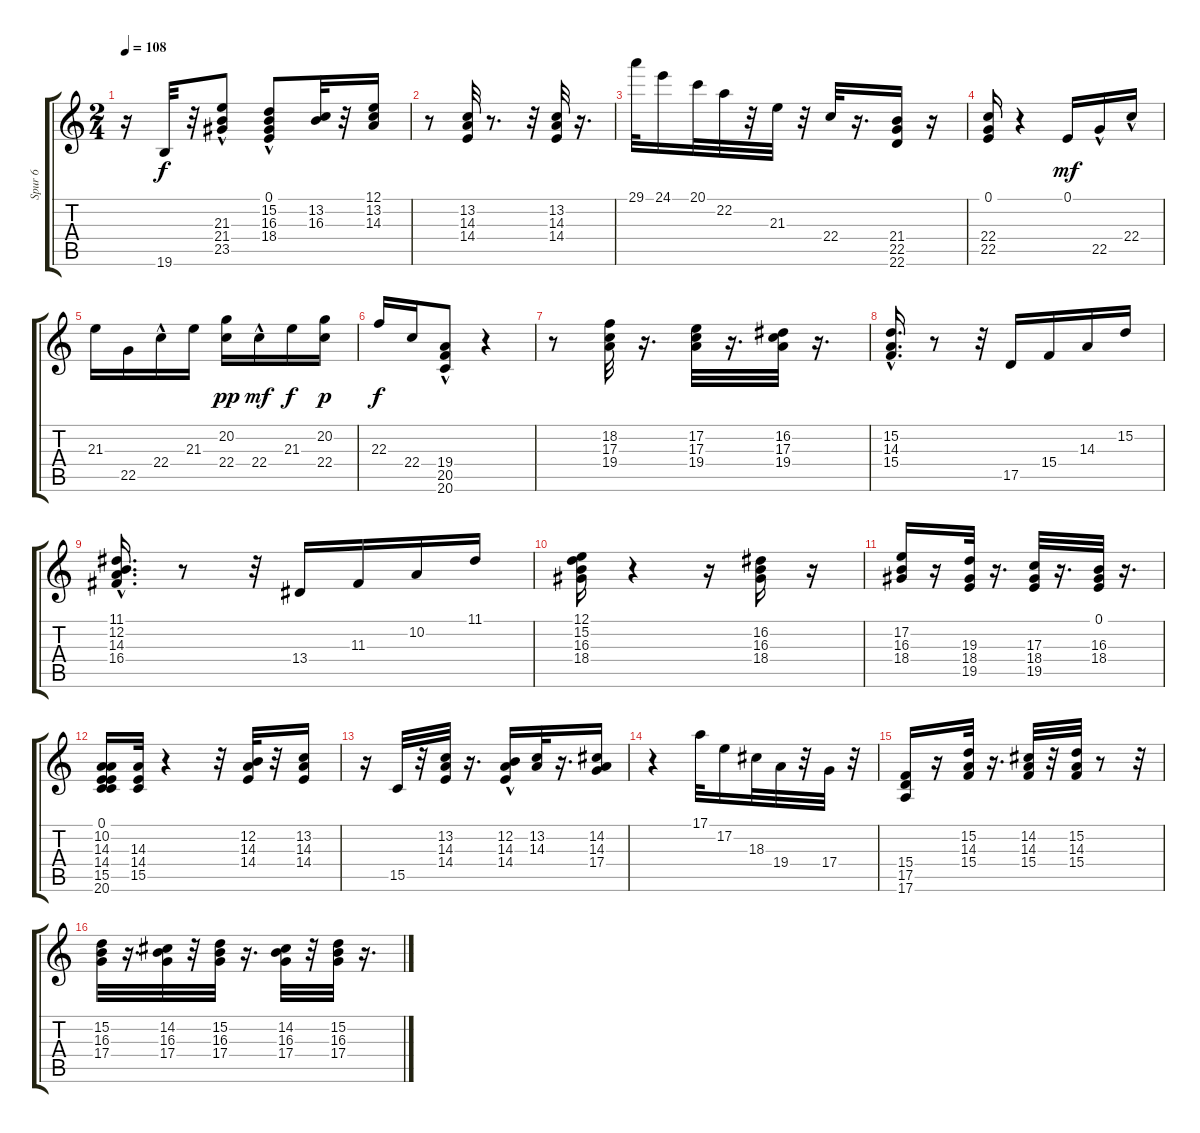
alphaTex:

\track ("Spur 6" "Spur 6") {instrument acousticgrandpiano}
\staff {score tabs}
\tuning (E4 B3 G3 D3 A2 E2) {hide}
\ts (2 4)
\tempo 108
\clef g2
\ks c
r.16{dy f} 19.6.32 r.32 (21.3{hac} 21.4 23.5).8 (0.1 15.2 16.3{hac} 18.4).8 (13.2 16.3).32 r.32 (12.1 13.2 14.3).16 |
r.8 (13.2 14.3 14.4).32 r.8{d} r.32 (13.2 14.3 14.4).32 r.16{d} |
29.1.32 24.1.16 20.1.32 22.2.32 r.32 21.3.32 r.32 22.4.32 r.16{d} (21.4 22.5 22.6).16 r.16 |
(0.1 22.4 22.5).16 r.4 0.1.16{dy mf} 22.5{hac}.16 22.4{hac}.16 |
21.3.16 22.5.16 22.4{hac}.16 21.3.16 (20.2 22.4).16{dy pp} 22.4{hac}.16{dy mf} 21.3.16{dy f} (20.2 22.4).16{dy p} |
22.3.16{dy f} 22.4.16 (19.4 20.5{hac} 20.6{hac}).8 r.4 |
r.8 (18.2 17.3 19.4).32 r.16{d} (17.2 17.3 19.4).32 r.16{d} (16.2 17.3 19.4).32 r.16{d} |
(15.2{hac} 14.3{hac} 15.4{hac}).16{d} r.8 r.32 17.5.16 15.4.16 14.3.16 15.2.16 |
(11.1 12.2{hac} 14.3{hac} 16.4{hac}).16{d} r.8 r.32 13.4.16 11.3.16 10.2.16 11.1.16 |
(12.1 15.2 16.3 18.4).16 r.4 r.16 (16.2 16.3 18.4).16 r.16 |
(17.2 16.3 18.4).16 r.16 (19.3 18.4 19.5).32 r.16{d} (17.3 18.4 19.5).32 r.16{d} (0.1 16.3 18.4).32 r.16{d} |
(0.1 10.2 14.3 14.4 15.5 20.6).16 (14.3 14.4 15.5).32 r.4 r.32 (12.2 14.3 14.4).32 r.32 (13.2 14.3 14.4).16 |
r.16 15.5.32 r.32 (13.2 14.3 14.4).32 r.16{d} (12.2 14.3 14.4{hac}).16 (13.2 14.3).32 r.16{d} (14.2 14.3 17.4).16 |
r.4 17.1.32 17.2.16 18.3.32 19.4.32 r.32 17.4.32 r.32 |
(15.4 17.5 17.6).16 r.16 (15.2 14.3 15.4).32 r.16{d} (14.2 14.3 15.4).32 r.32 (15.2 14.3 15.4).32 r.8 r.32 |
(15.2 16.3 17.4).32 r.16{d} (14.2 16.3 17.4).32 r.32 (15.2 16.3 17.4).32 r.16{d} (14.2 16.3 17.4).32 r.32 (15.2 16.3 17.4).32 r.16{d}
